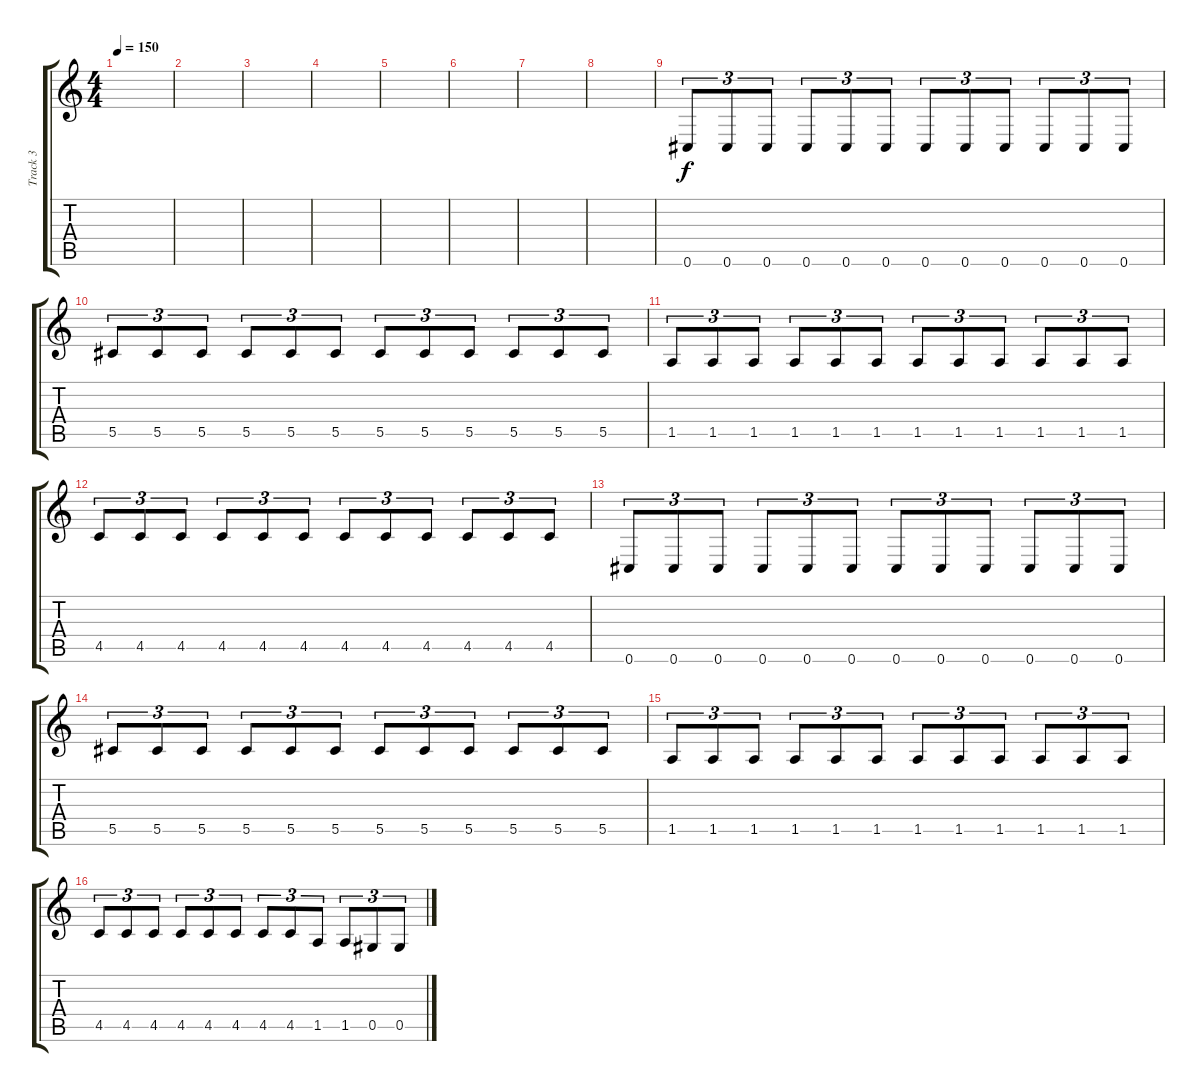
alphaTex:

\track ("Track 3" "Track 3") {instrument overdrivenguitar}
\staff {score tabs}
\tuning (Eb4 Bb3 Gb3 Db3 Ab2 Db2) {hide}
\ts (4 4)
\tempo 150
\clef g2
\ks c
|
|
|
|
|
|
|
|
0.6.8{tu (3 2)} 0.6.8{tu (3 2)} 0.6.8{tu (3 2)} 0.6.8{tu (3 2)} 0.6.8{tu (3 2)} 0.6.8{tu (3 2)} 0.6.8{tu (3 2)} 0.6.8{tu (3 2)} 0.6.8{tu (3 2)} 0.6.8{tu (3 2)} 0.6.8{tu (3 2)} 0.6.8{tu (3 2)} |
5.5.8{tu (3 2)} 5.5.8{tu (3 2)} 5.5.8{tu (3 2)} 5.5.8{tu (3 2)} 5.5.8{tu (3 2)} 5.5.8{tu (3 2)} 5.5.8{tu (3 2)} 5.5.8{tu (3 2)} 5.5.8{tu (3 2)} 5.5.8{tu (3 2)} 5.5.8{tu (3 2)} 5.5.8{tu (3 2)} |
1.5.8{tu (3 2)} 1.5.8{tu (3 2)} 1.5.8{tu (3 2)} 1.5.8{tu (3 2)} 1.5.8{tu (3 2)} 1.5.8{tu (3 2)} 1.5.8{tu (3 2)} 1.5.8{tu (3 2)} 1.5.8{tu (3 2)} 1.5.8{tu (3 2)} 1.5.8{tu (3 2)} 1.5.8{tu (3 2)} |
4.5.8{tu (3 2)} 4.5.8{tu (3 2)} 4.5.8{tu (3 2)} 4.5.8{tu (3 2)} 4.5.8{tu (3 2)} 4.5.8{tu (3 2)} 4.5.8{tu (3 2)} 4.5.8{tu (3 2)} 4.5.8{tu (3 2)} 4.5.8{tu (3 2)} 4.5.8{tu (3 2)} 4.5.8{tu (3 2)} |
0.6.8{tu (3 2)} 0.6.8{tu (3 2)} 0.6.8{tu (3 2)} 0.6.8{tu (3 2)} 0.6.8{tu (3 2)} 0.6.8{tu (3 2)} 0.6.8{tu (3 2)} 0.6.8{tu (3 2)} 0.6.8{tu (3 2)} 0.6.8{tu (3 2)} 0.6.8{tu (3 2)} 0.6.8{tu (3 2)} |
5.5.8{tu (3 2)} 5.5.8{tu (3 2)} 5.5.8{tu (3 2)} 5.5.8{tu (3 2)} 5.5.8{tu (3 2)} 5.5.8{tu (3 2)} 5.5.8{tu (3 2)} 5.5.8{tu (3 2)} 5.5.8{tu (3 2)} 5.5.8{tu (3 2)} 5.5.8{tu (3 2)} 5.5.8{tu (3 2)} |
1.5.8{tu (3 2)} 1.5.8{tu (3 2)} 1.5.8{tu (3 2)} 1.5.8{tu (3 2)} 1.5.8{tu (3 2)} 1.5.8{tu (3 2)} 1.5.8{tu (3 2)} 1.5.8{tu (3 2)} 1.5.8{tu (3 2)} 1.5.8{tu (3 2)} 1.5.8{tu (3 2)} 1.5.8{tu (3 2)} |
4.5.8{tu (3 2)} 4.5.8{tu (3 2)} 4.5.8{tu (3 2)} 4.5.8{tu (3 2)} 4.5.8{tu (3 2)} 4.5.8{tu (3 2)} 4.5.8{tu (3 2)} 4.5.8{tu (3 2)} 1.5.8{tu (3 2)} 1.5.8{tu (3 2)} 0.5.8{tu (3 2)} 0.5.8{tu (3 2)}
